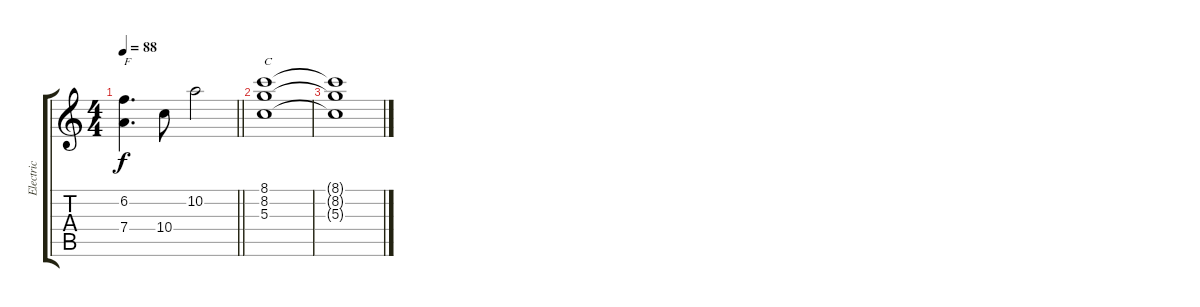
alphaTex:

\track ("Electric" "Electric") {instrument overdrivenguitar}
\staff {score tabs}
\tuning (E4 B3 G3 D3 A2 E2) {hide}
\ts (4 4)
\tempo 88
\clef g2
\barLineRight lightlight
\ks c
(6.2 7.4{t}).4{d txt "F" dy f} 10.4.8 10.2.2 |
(8.1 8.2 5.3).1{txt "C"} |
(8.1{t} 8.2{t} 5.3{t}).1
